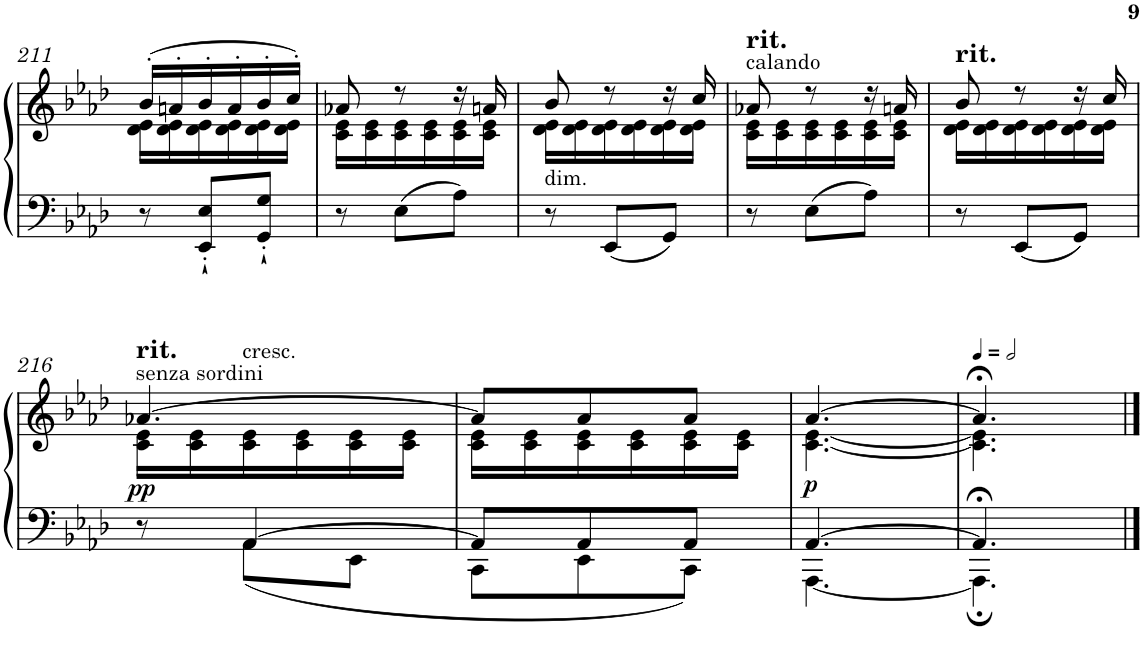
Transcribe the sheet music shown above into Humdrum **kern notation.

**kern	**kern	**dynam
*part1	*part1	*part1
*staff2	*staff1	*staff1/2
*I"Piano	*	*
*I'Pno.	*	*
!!LO:PB:g=z
*clefF4	*clefG2	*
*k[b-e-a-d-]	*k[b-e-a-d-]	*
*A-:	*A-:	*
*M3/8	*M3/8	*
=211	=211	=211
*	*^	*
8r	(>16b-'/LL	16d-\ 16e-\LL	.
.	16an'/	16d-\ 16e-\	.
8EE-/'` 8E-/'`L	16b-'/	16d-\ 16e-\	.
.	16a'/	16d-\ 16e-\	.
8GG/'` 8G/'`J	16b-'/	16d-\ 16e-\	.
.	16cc'/JJ)	16d-\ 16e-\JJ	.
=212	=212	=212	=212
8r	8a-X/	16c\ 16e-\LL	.
.	.	16c\ 16e-\	.
8E-\L	8r	16c\ 16e-\	.
.	.	16c\ 16e-\	.
8A-\J	16r	16c\ 16e-\	.
.	16an/	16c\ 16e-\JJ	.
=213	=213	=213	=213
!LO:TX:a:t=dim.	!	!	!
8r	8b-/	16d-\ 16e-\LL	.
.	.	16d-\ 16e-\	.
8EE-/L	8r	16d-\ 16e-\	.
.	.	16d-\ 16e-\	.
8GG/J	16r	16d-\ 16e-\	.
.	16cc/	16d-\ 16e-\JJ	.
=214	=214	=214	=214
!	!LO:TX:a:t=calando	!	!
!	!LO:TX:a:B:t=rit.	!	!
8r	8a-X/	16c\ 16e-\LL	.
.	.	16c\ 16e-\	.
8E-\L	8r	16c\ 16e-\	.
.	.	16c\ 16e-\	.
8A-\J	16r	16c\ 16e-\	.
.	16an/	16c\ 16e-\JJ	.
=215	=215	=215	=215
!	!LO:TX:a:B:t=rit.	!	!
8r	8b-/	16d-\ 16e-\LL	.
.	.	16d-\ 16e-\	.
8EE-/L	8r	16d-\ 16e-\	.
.	.	16d-\ 16e-\	.
8GG/J	16r	16d-\ 16e-\	.
.	16cc/	16d-\ 16e-\JJ	.
!!LO:LB:g=z	!!
=216	=216	=216	=216
*^	*	*	*
!	!	!LO:TX:a:t=senza sordini	!	!
!	!	!LO:TX:a:B:t=rit.	!	!
!	!	!	!	!LO:DY:b
8r	8ryy	[4.a-X/	16c\ 16e-\LL	pp
.	.	.	16c\ 16e-\	.
!	!	!	!LO:TX:a:t=cresc.	!
[4AA-/	8AA-\L	.	16c\ 16e-\	.
.	.	.	16c\ 16e-\	.
.	8EE-\J	.	16c\ 16e-\	.
.	.	.	16c\ 16e-\JJ	.
=217	=217	=217	=217	=217
8AA-/L]	8CC\L	8a-/L]	16c\ 16e-\LL	.
.	.	.	16c\ 16e-\	.
8AA-/	8EE-\	8a-/	16c\ 16e-\	.
.	.	.	16c\ 16e-\	.
8AA-/J	8CC\J	8a-/J	16c\ 16e-\	.
.	.	.	16c\ 16e-\JJ	.
=218	=218	=218	=218	=218
!	!	!	!	!LO:DY:b
[4.AA-/	[4.AAA-\	[4.a-/	[4.c\ [4.e-\	p
=219	=219	=219	=219	=219
4.AA-;</]	4.AAA-;\]	4.a-;</]	4.c\] 4.e-\]	.
*v	*v	*	*	*
*	*v	*v	*
==	==	==
*-	*-	*-
